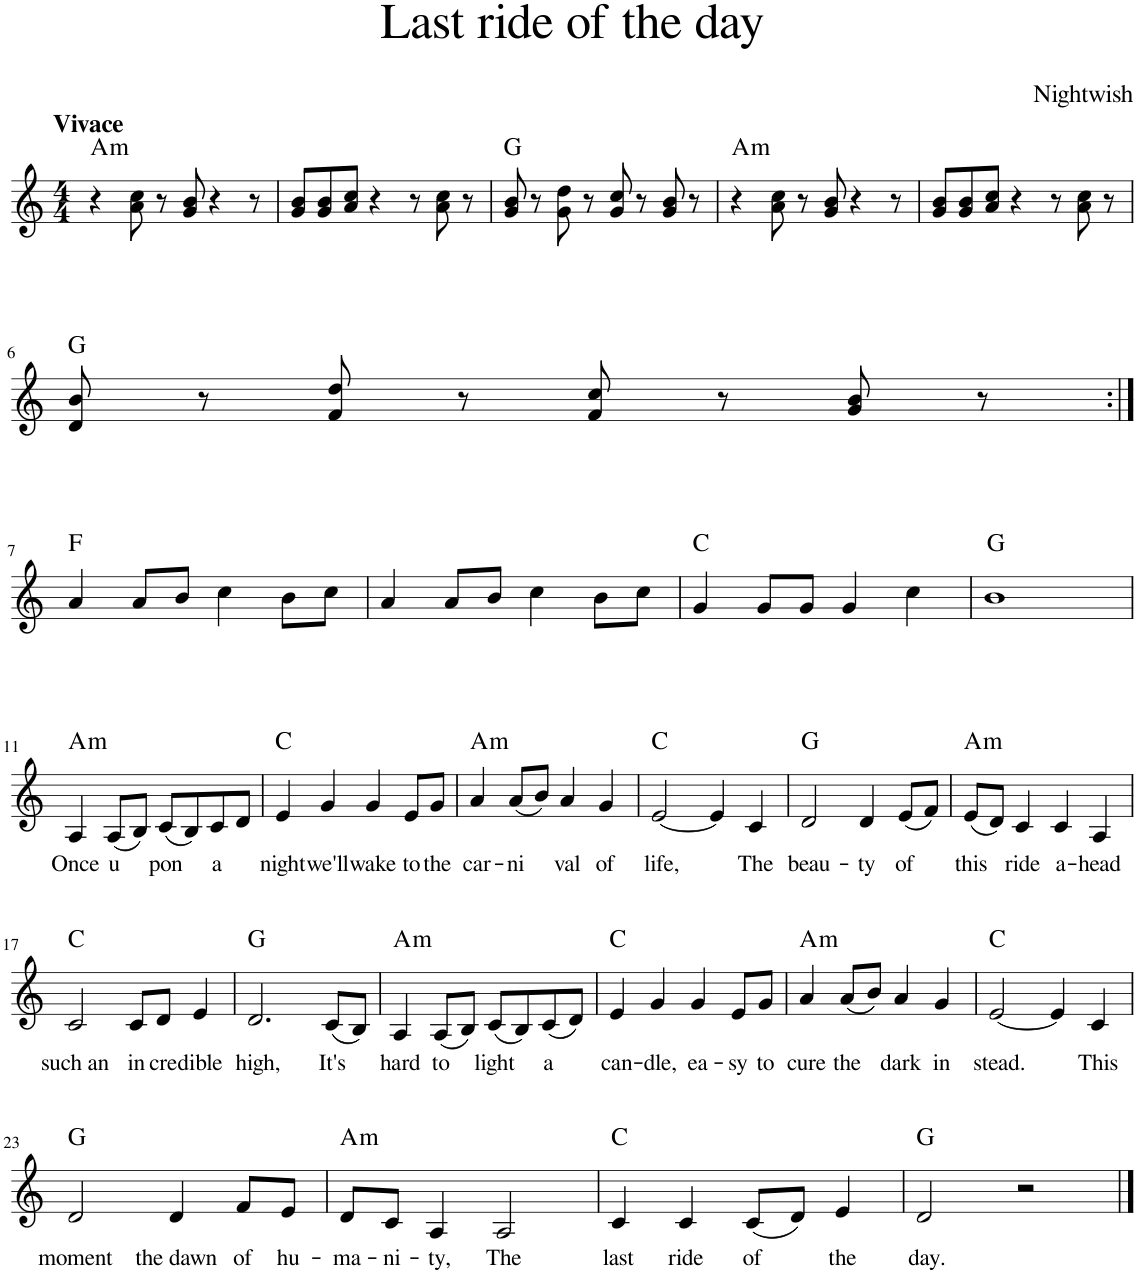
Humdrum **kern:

**kern	**text	**harte
*part1	*part1	*part1
*staff1	*staff1	*
*I"Piano	*	*
*I'Pno	*	*
*clefG2	*	*
*k[]	*	*
*M4/4	*	*
=1	=1	=1
!LO:TX:a:B:t=Vivace	!	!LO:H:kt=m
4r	.	A:min
8a\ 8cc\	.	.
8r	.	.
8g/ 8b/	.	.
4r	.	.
8r	.	.
=2	=2	=2
8g/ 8b/L	.	.
8g/ 8b/	.	.
8a/ 8cc/J	.	.
4r	.	.
8r	.	.
8a\ 8cc\	.	.
8r	.	.
=3	=3	=3
8g/ 8b/	.	G:maj
8r	.	.
8g\ 8dd\	.	.
8r	.	.
8g/ 8cc/	.	.
8r	.	.
8g/ 8b/	.	.
8r	.	.
=4	=4	=4
!	!	!LO:H:kt=m
4r	.	A:min
8a\ 8cc\	.	.
8r	.	.
8g/ 8b/	.	.
4r	.	.
8r	.	.
=5	=5	=5
8g/ 8b/L	.	.
8g/ 8b/	.	.
8a/ 8cc/J	.	.
4r	.	.
8r	.	.
8a\ 8cc\	.	.
8r	.	.
!!LO:LB:g=z
=6	=6	=6
8d/ 8b/	.	G:maj
8r	.	.
8f/ 8dd/	.	.
8r	.	.
8f/ 8cc/	.	.
8r	.	.
8g/ 8b/	.	.
8r	.	.
!!LO:LB:g=z
=7:|!	=7:|!	=7:|!
4a/	.	F:maj
8a/L	.	.
8b/J	.	.
4cc\	.	.
8b\L	.	.
8cc\J	.	.
=8	=8	=8
4a/	.	.
8a/L	.	.
8b/J	.	.
4cc\	.	.
8b\L	.	.
8cc\J	.	.
=9	=9	=9
4g/	.	C:maj
8g/L	.	.
8g/J	.	.
4g/	.	.
4cc\	.	.
=10	=10	=10
1b	.	G:maj
!!LO:LB:g=z
=11	=11	=11
!	!LO:LY:b	!LO:H:kt=m
4A/	Once	A:min
!	!LO:LY:b	!
(8A/L	u	.
8B/J)	.	.
!	!LO:LY:b	!
(8c/L	pon	.
8B/)	.	.
!	!LO:LY:b	!
8c/	a	.
8d/J	.	.
=12	=12	=12
!	!LO:LY:b	!
4e/	night	C:maj
!	!LO:LY:b	!
4g/	we'll	.
!	!LO:LY:b	!
4g/	wake	.
!	!LO:LY:b	!
8e/L	to	.
!	!LO:LY:b	!
8g/J	the	.
=13	=13	=13
!	!LO:LY:b	!LO:H:kt=m
4a/	car-	A:min
!	!LO:LY:b	!
(8a/L	-ni	.
8b/J)	.	.
!	!LO:LY:b	!
4a/	val	.
!	!LO:LY:b	!
4g/	of	.
=14	=14	=14
!	!LO:LY:b	!
[2e/	life,	C:maj
4e/]	.	.
!	!LO:LY:b	!
4c/	The	.
=15	=15	=15
!	!LO:LY:b	!
2d/	beau-	G:maj
!	!LO:LY:b	!
4d/	-ty	.
!	!LO:LY:b	!
(8e/L	of	.
8f/J)	.	.
=16	=16	=16
!	!LO:LY:b	!LO:H:kt=m
(8e/L	this	A:min
8d/J)	.	.
!	!LO:LY:b	!
4c/	ride	.
!	!LO:LY:b	!
4c/	a-	.
!	!LO:LY:b	!
4A/	-head	.
!!LO:LB:g=z
=17	=17	=17
!	!LO:LY:b	!
2c/	such an	C:maj
!	!LO:LY:b	!
8c/L	in-	.
!	!LO:LY:b	!
8d/J	-cre-	.
!	!LO:LY:b	!
4e/	-dible	.
=18	=18	=18
!	!LO:LY:b	!
2.d/	high,	G:maj
!	!LO:LY:b	!
(8c/L	It's	.
8B/J)	.	.
=19	=19	=19
!	!LO:LY:b	!LO:H:kt=m
4A/	hard	A:min
!	!LO:LY:b	!
(8A/L	to	.
8B/J)	.	.
!	!LO:LY:b	!
(8c/L	light	.
8B/)	.	.
!	!LO:LY:b	!
(8c/	a	.
8d/J)	.	.
=20	=20	=20
!	!LO:LY:b	!
4e/	can-	C:maj
!	!LO:LY:b	!
4g/	-dle,	.
!	!LO:LY:b	!
4g/	ea-	.
!	!LO:LY:b	!
8e/L	-sy	.
!	!LO:LY:b	!
8g/J	to	.
=21	=21	=21
!	!LO:LY:b	!LO:H:kt=m
4a/	cure	A:min
!	!LO:LY:b	!
(8a/L	the	.
8b/J)	.	.
!	!LO:LY:b	!
4a/	dark	.
!	!LO:LY:b	!
4g/	in	.
=22	=22	=22
!	!LO:LY:b	!
[2e/	stead.	C:maj
4e/]	.	.
!	!LO:LY:b	!
4c/	This	.
!!LO:LB:g=z
=23	=23	=23
!	!LO:LY:b	!
2d/	moment	G:maj
!	!LO:LY:b	!
4d/	the dawn	.
!	!LO:LY:b	!
8f/L	of	.
!	!LO:LY:b	!
8e/J	hu-	.
=24	=24	=24
!	!LO:LY:b	!LO:H:kt=m
8d/L	-ma-	A:min
!	!LO:LY:b	!
8c/J	-ni-	.
!	!LO:LY:b	!
4A/	-ty,	.
!	!LO:LY:b	!
2A/	The	.
=25	=25	=25
!	!LO:LY:b	!
4c/	last	C:maj
!	!LO:LY:b	!
4c/	ride	.
!	!LO:LY:b	!
(8c/L	of	.
8d/J)	.	.
!	!LO:LY:b	!
4e/	the	.
=26	=26	=26
!	!LO:LY:b	!
2d/	day.	G:maj
2r	.	.
==	==	==
*-	*-	*-
